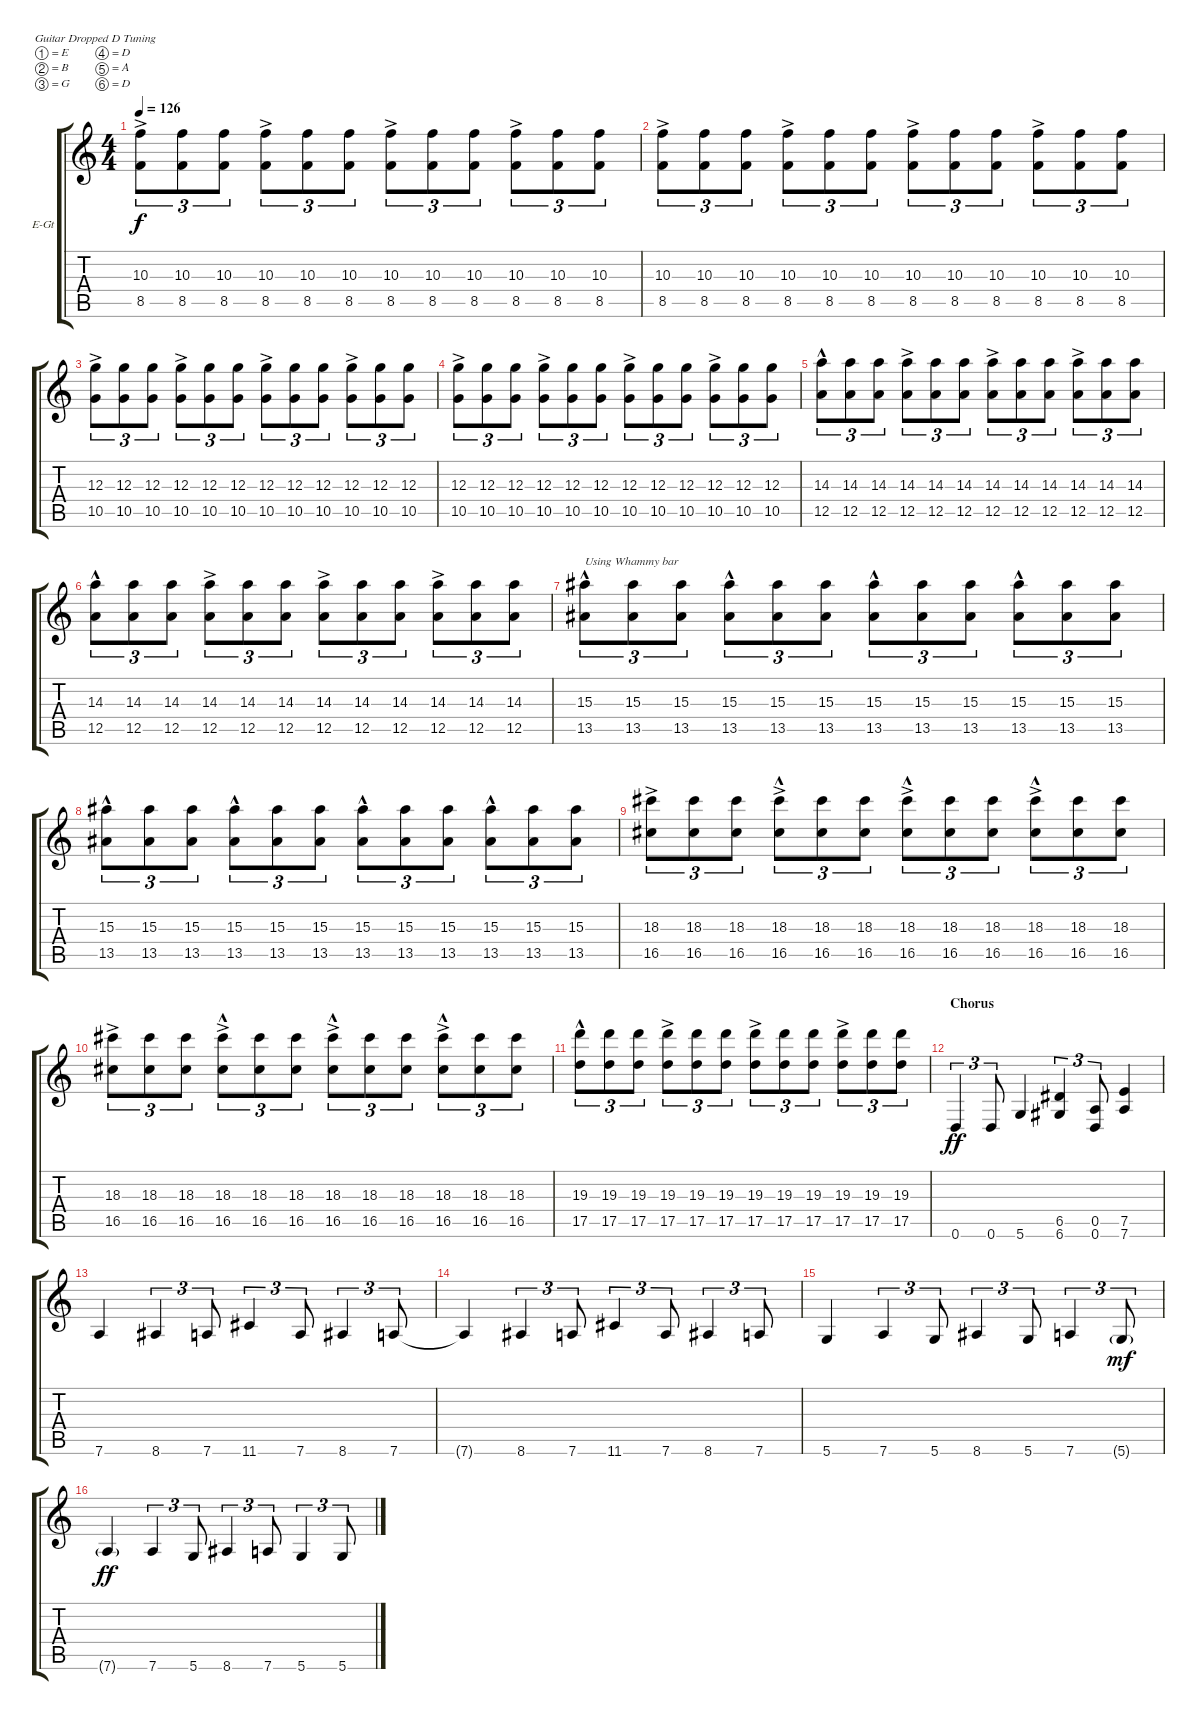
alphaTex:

\defaultSystemsLayout 4
\bracketExtendMode groupsimilarinstruments
\firstSystemTrackNameOrientation horizontal
\otherSystemsTrackNameOrientation horizontal
\track ("Matthew Bellamy (guitar)" "E-Gt") {instrument distortionguitar}
\staff {score tabs}
\tuning (E4 B3 G3 D3 A2 D2)
\ts (4 4)
\tempo 126
\clef g2
\ks c
(8.5{ac} 10.3{ac}).8{tu (3 2) dy f} (8.5 10.3).8{tu (3 2)} (8.5 10.3).8{tu (3 2)} (8.5{ac} 10.3).8{tu (3 2)} (8.5 10.3).8{tu (3 2)} (8.5 10.3).8{tu (3 2)} (8.5{ac} 10.3).8{tu (3 2)} (8.5 10.3).8{tu (3 2)} (8.5 10.3).8{tu (3 2)} (8.5{ac} 10.3).8{tu (3 2)} (8.5 10.3).8{tu (3 2)} (8.5 10.3).8{tu (3 2)} |
(8.5{ac} 10.3{ac}).8{tu (3 2)} (8.5 10.3).8{tu (3 2)} (8.5 10.3).8{tu (3 2)} (8.5{ac} 10.3).8{tu (3 2)} (8.5 10.3).8{tu (3 2)} (8.5 10.3).8{tu (3 2)} (8.5{ac} 10.3).8{tu (3 2)} (8.5 10.3).8{tu (3 2)} (8.5 10.3).8{tu (3 2)} (8.5{ac} 10.3).8{tu (3 2)} (8.5 10.3).8{tu (3 2)} (8.5 10.3).8{tu (3 2)} |
(10.5{ac} 12.3{ac}).8{tu (3 2)} (10.5 12.3).8{tu (3 2)} (10.5 12.3).8{tu (3 2)} (10.5{ac} 12.3).8{tu (3 2)} (10.5 12.3).8{tu (3 2)} (10.5 12.3).8{tu (3 2)} (10.5{ac} 12.3).8{tu (3 2)} (10.5 12.3).8{tu (3 2)} (10.5 12.3).8{tu (3 2)} (10.5{ac} 12.3).8{tu (3 2)} (10.5 12.3).8{tu (3 2)} (10.5 12.3).8{tu (3 2)} |
(10.5{ac} 12.3{ac}).8{tu (3 2)} (10.5 12.3).8{tu (3 2)} (10.5 12.3).8{tu (3 2)} (10.5{ac} 12.3).8{tu (3 2)} (10.5 12.3).8{tu (3 2)} (10.5 12.3).8{tu (3 2)} (10.5{ac} 12.3).8{tu (3 2)} (10.5 12.3).8{tu (3 2)} (10.5 12.3).8{tu (3 2)} (10.5{ac} 12.3).8{tu (3 2)} (10.5 12.3).8{tu (3 2)} (10.5 12.3).8{tu (3 2)} |
(12.5{hac} 14.3{hac}).8{tu (3 2)} (12.5 14.3).8{tu (3 2)} (12.5 14.3).8{tu (3 2)} (12.5{ac} 14.3).8{tu (3 2)} (12.5 14.3).8{tu (3 2)} (12.5 14.3).8{tu (3 2)} (12.5{ac} 14.3).8{tu (3 2)} (12.5 14.3).8{tu (3 2)} (12.5 14.3).8{tu (3 2)} (12.5{ac} 14.3).8{tu (3 2)} (12.5 14.3).8{tu (3 2)} (12.5 14.3).8{tu (3 2)} |
(12.5{hac} 14.3{hac}).8{tu (3 2)} (12.5 14.3).8{tu (3 2)} (12.5 14.3).8{tu (3 2)} (12.5{ac} 14.3).8{tu (3 2)} (12.5 14.3).8{tu (3 2)} (12.5 14.3).8{tu (3 2)} (12.5{ac} 14.3).8{tu (3 2)} (12.5 14.3).8{tu (3 2)} (12.5 14.3).8{tu (3 2)} (12.5{ac} 14.3).8{tu (3 2)} (12.5 14.3).8{tu (3 2)} (12.5 14.3).8{tu (3 2)} |
(13.5{hac} 15.3{hac}).8{tu (3 2) txt "Using Whammy bar"} (13.5 15.3).8{tu (3 2)} (13.5 15.3).8{tu (3 2)} (13.5{hac} 15.3{hac}).8{tu (3 2)} (13.5 15.3).8{tu (3 2)} (13.5 15.3).8{tu (3 2)} (13.5{hac} 15.3{hac}).8{tu (3 2)} (13.5 15.3).8{tu (3 2)} (13.5 15.3).8{tu (3 2)} (13.5{hac} 15.3{hac}).8{tu (3 2)} (13.5 15.3).8{tu (3 2)} (13.5 15.3).8{tu (3 2)} |
(13.5{hac} 15.3{hac}).8{tu (3 2)} (13.5 15.3).8{tu (3 2)} (13.5 15.3).8{tu (3 2)} (13.5{hac} 15.3{hac}).8{tu (3 2)} (13.5 15.3).8{tu (3 2)} (13.5 15.3).8{tu (3 2)} (13.5{hac} 15.3{hac}).8{tu (3 2)} (13.5 15.3).8{tu (3 2)} (13.5 15.3).8{tu (3 2)} (13.5{hac} 15.3{hac}).8{tu (3 2)} (13.5 15.3).8{tu (3 2)} (13.5 15.3).8{tu (3 2)} |
(16.5{ac} 18.3{ac}).8{tu (3 2)} (16.5 18.3).8{tu (3 2)} (16.5 18.3).8{tu (3 2)} (16.5{ac} 18.3{hac}).8{tu (3 2)} (16.5 18.3).8{tu (3 2)} (16.5 18.3).8{tu (3 2)} (16.5{ac} 18.3{hac}).8{tu (3 2)} (16.5 18.3).8{tu (3 2)} (16.5 18.3).8{tu (3 2)} (16.5{ac} 18.3{hac}).8{tu (3 2)} (16.5 18.3).8{tu (3 2)} (16.5 18.3).8{tu (3 2)} |
(16.5{ac} 18.3{ac}).8{tu (3 2)} (16.5 18.3).8{tu (3 2)} (16.5 18.3).8{tu (3 2)} (16.5{ac} 18.3{hac}).8{tu (3 2)} (16.5 18.3).8{tu (3 2)} (16.5 18.3).8{tu (3 2)} (16.5{ac} 18.3{hac}).8{tu (3 2)} (16.5 18.3).8{tu (3 2)} (16.5 18.3).8{tu (3 2)} (16.5{ac} 18.3{hac}).8{tu (3 2)} (16.5 18.3).8{tu (3 2)} (16.5 18.3).8{tu (3 2)} |
(17.5{hac} 19.3{hac}).8{tu (3 2)} (17.5 19.3).8{tu (3 2)} (17.5 19.3).8{tu (3 2)} (17.5{ac} 19.3{ac}).8{tu (3 2)} (17.5 19.3).8{tu (3 2)} (17.5 19.3).8{tu (3 2)} (17.5{ac} 19.3{ac}).8{tu (3 2)} (17.5 19.3).8{tu (3 2)} (17.5 19.3).8{tu (3 2)} (17.5{ac} 19.3{ac}).8{tu (3 2)} (17.5 19.3).8{tu (3 2)} (17.5 19.3).8{tu (3 2)} |
\section ("" "Chorus")
0.6.4{tu (3 2) dy ff} 0.6.8{tu (3 2)} 5.6.4 (6.6 6.5).4{tu (3 2)} (0.6 0.5).8{tu (3 2)} (7.6 7.5).4 |
7.6.4 8.6.4{tu (3 2)} 7.6.8{tu (3 2)} 11.6.4{tu (3 2)} 7.6.8{tu (3 2)} 8.6.4{tu (3 2)} 7.6.8{tu (3 2)} |
7.6{t}.4 8.6.4{tu (3 2)} 7.6.8{tu (3 2)} 11.6.4{tu (3 2)} 7.6.8{tu (3 2)} 8.6.4{tu (3 2)} 7.6.8{tu (3 2)} |
5.6.4 7.6.4{tu (3 2)} 5.6.8{tu (3 2)} 8.6.4{tu (3 2)} 5.6.8{tu (3 2)} 7.6.4{tu (3 2)} 5.6{g}.8{tu (3 2) dy mf} |
7.6{g}.4{dy ff} 7.6.4{tu (3 2)} 5.6.8{tu (3 2)} 8.6.4{tu (3 2)} 7.6.8{tu (3 2)} 5.6.4{tu (3 2)} 5.6.8{tu (3 2)}
